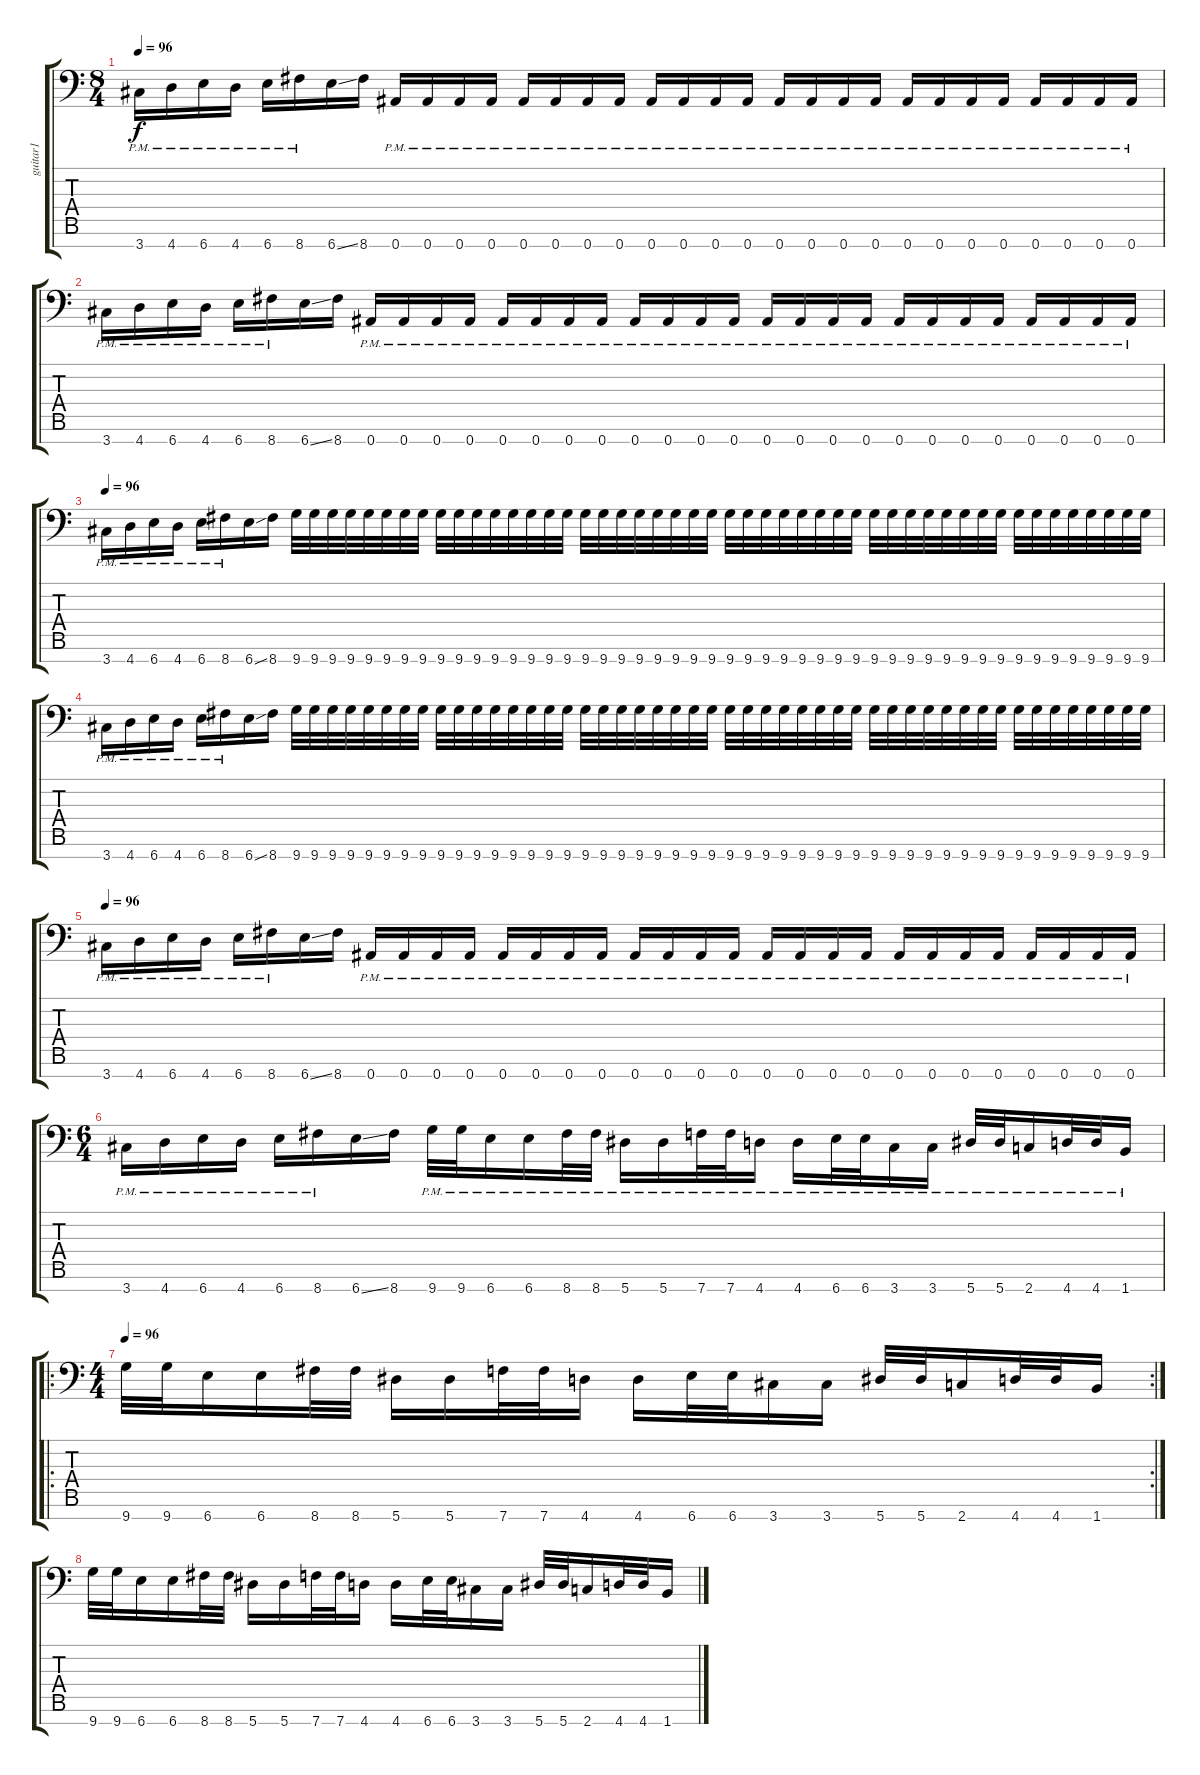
\track ("guitar1" "guitar1") {instrument distortionguitar}
\staff {score tabs}
\tuning (Eb4 Bb3 Gb3 Db3 Ab2 Eb2 Bb1) {hide}
\ts (8 4)
\tempo 96
\clef f4
\ks c
3.7{pm}.16{dy f} 4.7{pm}.16 6.7{pm}.16 4.7{pm}.16 6.7{pm}.16 8.7{pm}.16 6.7{ss}.16 8.7.16 0.7{pm}.16 0.7{pm}.16 0.7{pm}.16 0.7{pm}.16 0.7{pm}.16 0.7{pm}.16 0.7{pm}.16 0.7{pm}.16 0.7{pm}.16 0.7{pm}.16 0.7{pm}.16 0.7{pm}.16 0.7{pm}.16 0.7{pm}.16 0.7{pm}.16 0.7{pm}.16 0.7{pm}.16 0.7{pm}.16 0.7{pm}.16 0.7{pm}.16 0.7{pm}.16 0.7{pm}.16 0.7{pm}.16 0.7{pm}.16 |
3.7{pm}.16 4.7{pm}.16 6.7{pm}.16 4.7{pm}.16 6.7{pm}.16 8.7{pm}.16 6.7{ss}.16 8.7.16 0.7{pm}.16 0.7{pm}.16 0.7{pm}.16 0.7{pm}.16 0.7{pm}.16 0.7{pm}.16 0.7{pm}.16 0.7{pm}.16 0.7{pm}.16 0.7{pm}.16 0.7{pm}.16 0.7{pm}.16 0.7{pm}.16 0.7{pm}.16 0.7{pm}.16 0.7{pm}.16 0.7{pm}.16 0.7{pm}.16 0.7{pm}.16 0.7{pm}.16 0.7{pm}.16 0.7{pm}.16 0.7{pm}.16 0.7{pm}.16 |
\tempo 96
3.7{pm}.16 4.7{pm}.16 6.7{pm}.16 4.7{pm}.16 6.7{pm}.16 8.7{pm}.16 6.7{ss}.16 8.7.16 9.7.32 9.7.32 9.7.32 9.7.32 9.7.32 9.7.32 9.7.32 9.7.32 9.7.32 9.7.32 9.7.32 9.7.32 9.7.32 9.7.32 9.7.32 9.7.32 9.7.32 9.7.32 9.7.32 9.7.32 9.7.32 9.7.32 9.7.32 9.7.32 9.7.32 9.7.32 9.7.32 9.7.32 9.7.32 9.7.32 9.7.32 9.7.32 9.7.32 9.7.32 9.7.32 9.7.32 9.7.32 9.7.32 9.7.32 9.7.32 9.7.32 9.7.32 9.7.32 9.7.32 9.7.32 9.7.32 9.7.32 9.7.32 |
3.7{pm}.16 4.7{pm}.16 6.7{pm}.16 4.7{pm}.16 6.7{pm}.16 8.7{pm}.16 6.7{ss}.16 8.7.16 9.7.32 9.7.32 9.7.32 9.7.32 9.7.32 9.7.32 9.7.32 9.7.32 9.7.32 9.7.32 9.7.32 9.7.32 9.7.32 9.7.32 9.7.32 9.7.32 9.7.32 9.7.32 9.7.32 9.7.32 9.7.32 9.7.32 9.7.32 9.7.32 9.7.32 9.7.32 9.7.32 9.7.32 9.7.32 9.7.32 9.7.32 9.7.32 9.7.32 9.7.32 9.7.32 9.7.32 9.7.32 9.7.32 9.7.32 9.7.32 9.7.32 9.7.32 9.7.32 9.7.32 9.7.32 9.7.32 9.7.32 9.7.32 |
\tempo 96
3.7{pm}.16 4.7{pm}.16 6.7{pm}.16 4.7{pm}.16 6.7{pm}.16 8.7{pm}.16 6.7{ss}.16 8.7.16 0.7{pm}.16 0.7{pm}.16 0.7{pm}.16 0.7{pm}.16 0.7{pm}.16 0.7{pm}.16 0.7{pm}.16 0.7{pm}.16 0.7{pm}.16 0.7{pm}.16 0.7{pm}.16 0.7{pm}.16 0.7{pm}.16 0.7{pm}.16 0.7{pm}.16 0.7{pm}.16 0.7{pm}.16 0.7{pm}.16 0.7{pm}.16 0.7{pm}.16 0.7{pm}.16 0.7{pm}.16 0.7{pm}.16 0.7{pm}.16 |
\ts (6 4)
3.7{pm}.16 4.7{pm}.16 6.7{pm}.16 4.7{pm}.16 6.7{pm}.16 8.7{pm}.16 6.7{ss}.16 8.7.16 9.7{pm}.32 9.7{pm}.32 6.7{pm}.16 6.7{pm}.16 8.7{pm}.32 8.7{pm}.32 5.7{pm}.16 5.7{pm}.16 7.7{pm}.32 7.7{pm}.32 4.7{pm}.16 4.7{pm}.16 6.7{pm}.32 6.7{pm}.32 3.7{pm}.16 3.7{pm}.16 5.7{pm}.32 5.7{pm}.32 2.7{pm}.16 4.7{pm}.32 4.7{pm}.32 1.7{pm}.16 |
\ro
\rc 2
\ts (4 4)
\tempo 96
9.7.32 9.7.32 6.7.16 6.7.16 8.7.32 8.7.32 5.7.16 5.7.16 7.7.32 7.7.32 4.7.16 4.7.16 6.7.32 6.7.32 3.7.16 3.7.16 5.7.32 5.7.32 2.7.16 4.7.32 4.7.32 1.7.16 |
9.7.32 9.7.32 6.7.16 6.7.16 8.7.32 8.7.32 5.7.16 5.7.16 7.7.32 7.7.32 4.7.16 4.7.16 6.7.32 6.7.32 3.7.16 3.7.16 5.7.32 5.7.32 2.7.16 4.7.32 4.7.32 1.7.16
